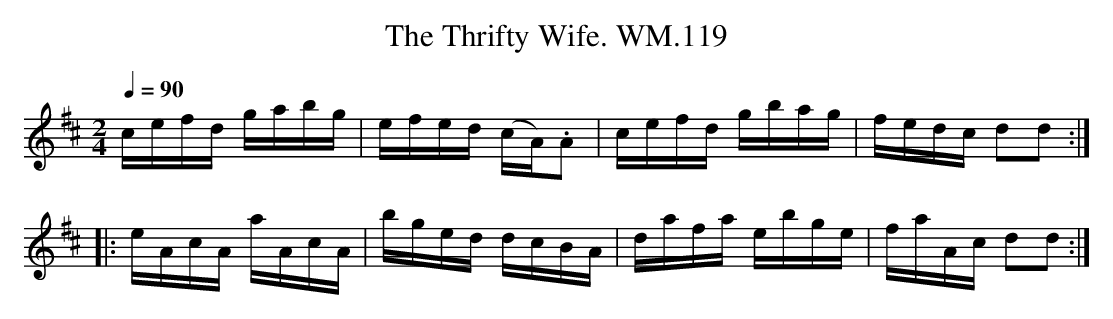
X:1
T:Thrifty Wife. WM.119, The
M:2/4
L:1/16
Q:1/4=90
K:D
cefd gabg|efed (cA).A2|cefd gbag|fedc d2d2:|
|:eAcA aAcA|bged dcBA|dafa ebge|faAc d2d2:|
